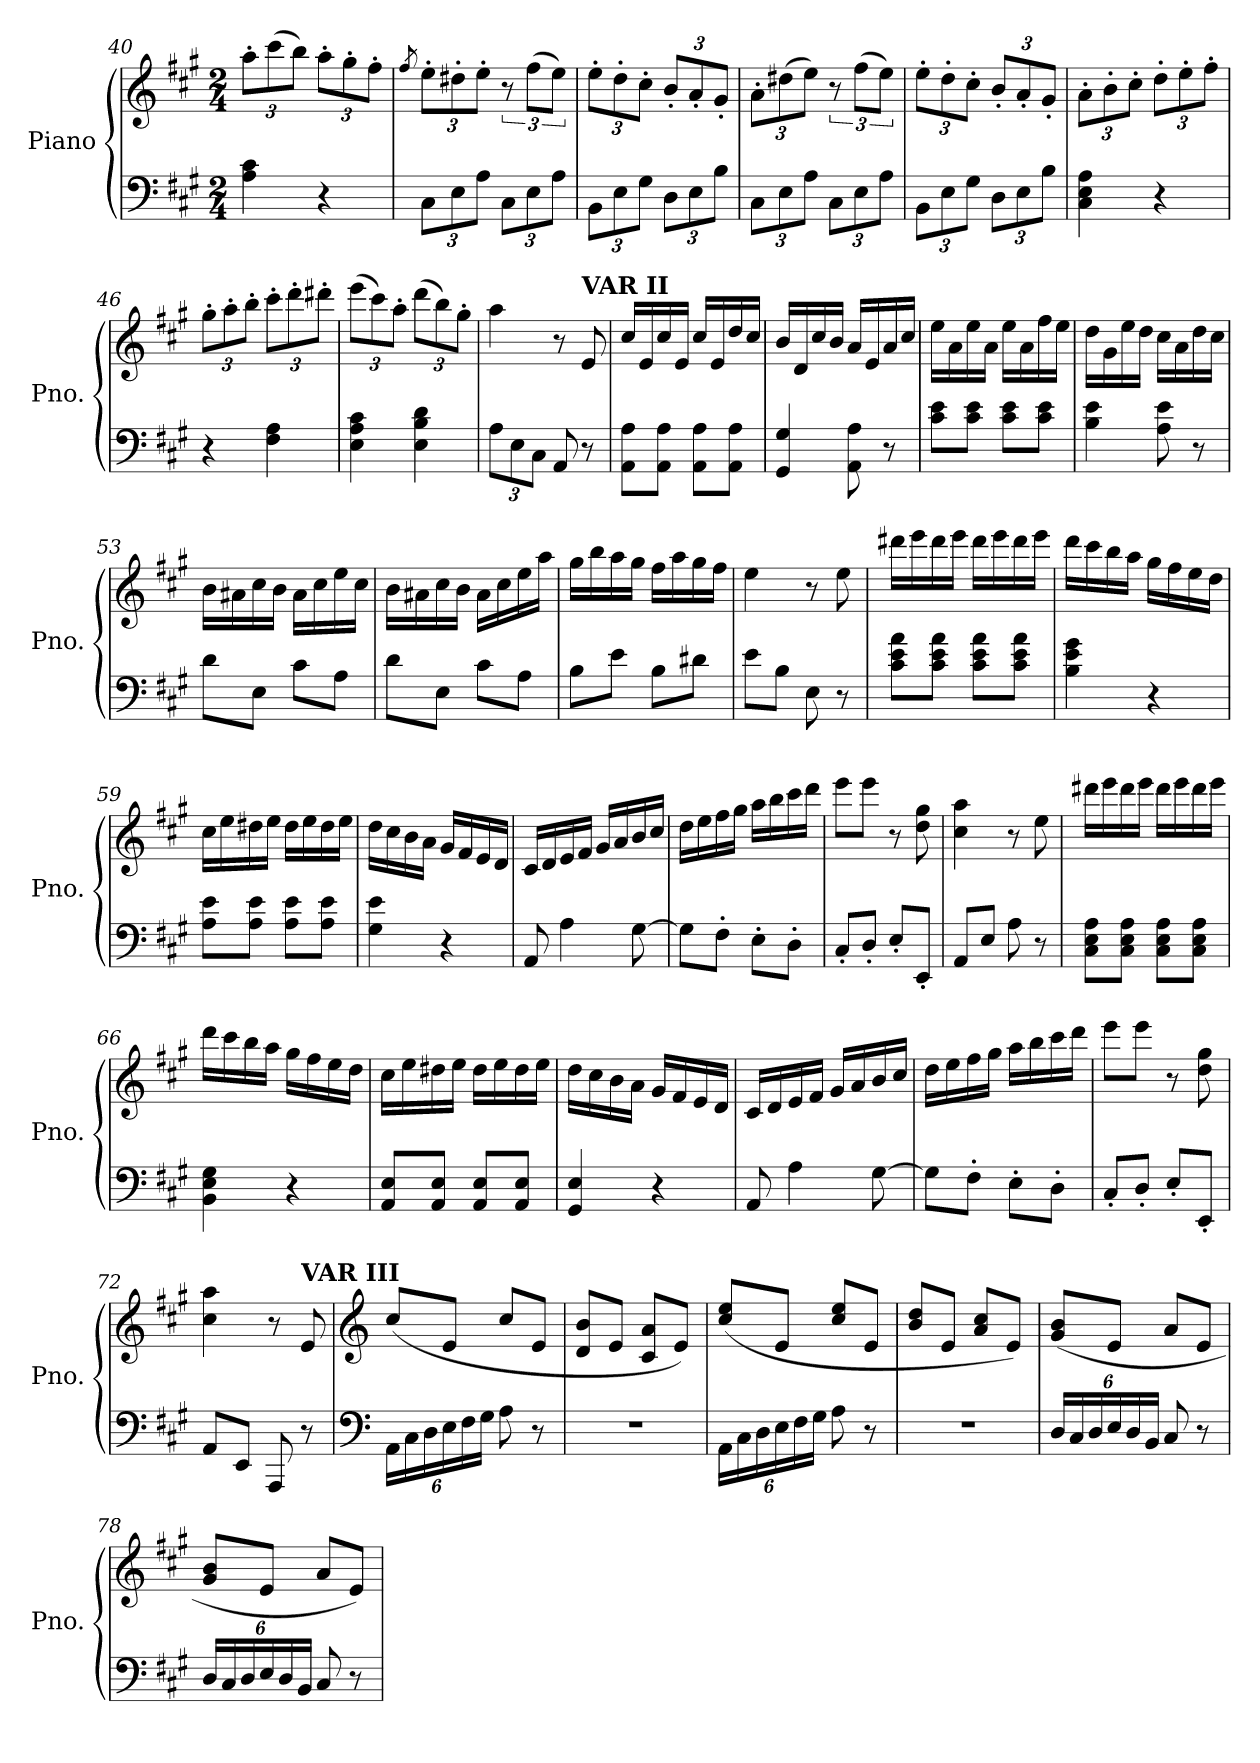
**kern	**kern
*part1	*part1
*staff2	*staff1
*I"Piano	*
*I'Pno.	*
*clefF4	*clefG2
*k[f#c#g#]	*k[f#c#g#]
*A:	*A:
*M2/4	*M2/4
*	*Xbrackettup
=40	=40
4A\ 4c#\	12aa'\L
.	(>12ccc#\
.	12bb\J)
4r	12aa'\L
.	12gg#'\
.	12ff#'\J
=41	=41
.	8qff#/
*Xbrackettup	*
12C#\L	12ee'\L
12E\	12dd#X'\
12A\J	12ee'\J
*	*brackettup
12C#\L	12r
12E\	(>12ff#\L
12A\J	12ee\J)
=42	=42
*	*Xbrackettup
12BB\L	12ee'\L
12E\	12dd'\
12G#\J	12cc#'\J
12D\L	12b'/L
12E\	12a'/
12B\J	12g#'/J
=43	=43
12C#\L	12a'\L
12E\	(>12dd#X\
12A\J	12ee\J)
*	*brackettup
12C#\L	12r
12E\	(>12ff#\L
12A\J	12ee\J)
=44	=44
*	*Xbrackettup
12BB\L	12ee'\L
12E\	12dd'\
12G#\J	12cc#'\J
12D\L	12b'/L
12E\	12a'/
12B\J	12g#'/J
=45	=45
4C#\ 4E\ 4A\	12a'\L
.	12b'\
.	12cc#'\J
4r	12dd'\L
.	12ee'\
.	12ff#'\J
=46	=46
4r	12gg#'\L
.	12aa'\
.	12bb'\J
4F#\ 4A\	12ccc#'\L
.	12ddd'\
.	12ddd#X'\J
=47	=47
4E\ 4A\ 4c#\	(>12eee\L
.	12ccc#\)
.	12aa'\J
4E\ 4B\ 4d\	(>12ddd\L
.	12bb\)
.	12gg#'\J
=48	=48
12A\L	4aa\
12E\	.
12C#\J	.
8AA/	8r
!	!LO:TX:a:B:t=VAR II
8r	8e/
=49	=49
8AA\ 8A\L	16cc#/LL
.	16e/
8AA\ 8A\J	16cc#/
.	16e/JJ
8AA\ 8A\L	16cc#/LL
.	16e/
8AA\ 8A\J	16dd/
.	16cc#/JJ
=50	=50
4GG#/ 4G#/	16b/LL
.	16d/
.	16cc#/
.	16b/JJ
8AA\ 8A\	16a/LL
.	16e/
8r	16a/
.	16cc#/JJ
=51	=51
8c#\ 8e\L	16ee\LL
.	16a\
8c#\ 8e\J	16ee\
.	16a\JJ
8c#\ 8e\L	16ee\LL
.	16a\
8c#\ 8e\J	16ff#\
.	16ee\JJ
=52	=52
4B\ 4e\	16dd\LL
.	16g#\
.	16ee\
.	16dd\JJ
8A\ 8e\	16cc#\LL
.	16a\
8r	16dd\
.	16cc#\JJ
=53	=53
8d\L	16b\LL
.	16a#X\
8E\J	16cc#\
.	16b\JJ
8c#\L	16a#\LL
.	16cc#\
8A\J	16ee\
.	16cc#\JJ
=54	=54
8d\L	16b\LL
.	16a#X\
8E\J	16cc#\
.	16b\JJ
8c#\L	16a#\LL
.	16cc#\
8A\J	16ee\
.	16aa\JJ
=55	=55
8B\L	16gg#\LL
.	16bb\
8e\J	16aa\
.	16gg#\JJ
8B\L	16ff#\LL
.	16aa\
8d#X\J	16gg#\
.	16ff#\JJ
=56	=56
8e\L	4ee\
8B\J	.
8E\	8r
8r	8ee\
=57	=57
8c#\ 8e\ 8a\L	16ddd#X\LL
.	16eee\
8c#\ 8e\ 8a\J	16ddd#\
.	16eee\JJ
8c#\ 8e\ 8a\L	16ddd#\LL
.	16eee\
8c#\ 8e\ 8a\J	16ddd#\
.	16eee\JJ
=58	=58
4B\ 4e\ 4g#\	16ddd\LL
.	16ccc#\
.	16bb\
.	16aa\JJ
4r	16gg#\LL
.	16ff#\
.	16ee\
.	16dd\JJ
=59	=59
8A\ 8e\L	16cc#\LL
.	16ee\
8A\ 8e\J	16dd#X\
.	16ee\JJ
8A\ 8e\L	16dd#\LL
.	16ee\
8A\ 8e\J	16dd#\
.	16ee\JJ
=60	=60
4G#\ 4e\	16dd\LL
.	16cc#\
.	16b\
.	16a\JJ
4r	16g#/LL
.	16f#/
.	16e/
.	16d/JJ
=61	=61
8AA/	16c#/LL
.	16d/
4A\	16e/
.	16f#/JJ
.	16g#/LL
.	16a/
[8G#\	16b/
.	16cc#/JJ
=62	=62
8G#\L]	16dd\LL
.	16ee\
8F#'\J	16ff#\
.	16gg#\JJ
8E'\L	16aa\LL
.	16bb\
8D'\J	16ccc#\
.	16ddd\JJ
=63	=63
8C#'/L	8eee\L
8D'/J	8eee\J
8E'/L	8r
8EE'/J	8dd\ 8gg#\
=64	=64
8AA/L	4cc#\ 4aa\
8E/J	.
8A\	8r
8r	8ee\
=65	=65
8C#\ 8E\ 8A\L	16ddd#X\LL
.	16eee\
8C#\ 8E\ 8A\J	16ddd#\
.	16eee\JJ
8C#\ 8E\ 8A\L	16ddd#\LL
.	16eee\
8C#\ 8E\ 8A\J	16ddd#\
.	16eee\JJ
=66	=66
4BB\ 4E\ 4G#\	16ddd\LL
.	16ccc#\
.	16bb\
.	16aa\JJ
4r	16gg#\LL
.	16ff#\
.	16ee\
.	16dd\JJ
=67	=67
8AA/ 8E/L	16cc#\LL
.	16ee\
8AA/ 8E/J	16dd#X\
.	16ee\JJ
8AA/ 8E/L	16dd#\LL
.	16ee\
8AA/ 8E/J	16dd#\
.	16ee\JJ
=68	=68
4GG#/ 4E/	16dd\LL
.	16cc#\
.	16b\
.	16a\JJ
4r	16g#/LL
.	16f#/
.	16e/
.	16d/JJ
=69	=69
8AA/	16c#/LL
.	16d/
4A\	16e/
.	16f#/JJ
.	16g#/LL
.	16a/
[8G#\	16b/
.	16cc#/JJ
=70	=70
8G#\L]	16dd\LL
.	16ee\
8F#'\J	16ff#\
.	16gg#\JJ
8E'\L	16aa\LL
.	16bb\
8D'\J	16ccc#\
.	16ddd\JJ
=71	=71
8C#'/L	8eee\L
8D'/J	8eee\J
8E'/L	8r
8EE'/J	8dd\ 8gg#\
=72	=72
8AA/L	4cc#\ 4aa\
8EE/J	.
8AAA/	8r
!	!LO:TX:a:B:t=VAR III
8r	8e/
=73	=73
*clefF4	*clefG2
24AA\LL	(>8cc#/L
24C#\	.
24D\	.
24E\	8e/J
24F#\	.
24G#\JJ	.
8A\	8cc#/L
8r	8e/J
=74	=74
2r	8d/ 8b/L
.	8e/J
.	8c#/ 8a/L
.	8e/J)
=75	=75
24AA\LL	(>8cc#/ 8ee/L
24C#\	.
24D\	.
24E\	8e/J
24F#\	.
24G#\JJ	.
8A\	8cc#/ 8ee/L
8r	8e/J
=76	=76
2r	8b/ 8dd/L
.	8e/J
.	8a/ 8cc#/L
.	8e/J)
=77	=77
24D/LL	(>8g#/ 8b/L
24C#/	.
24D/	.
24E/	8e/J
24D/	.
24BB/JJ	.
8C#/	8a/L
8r	8e/J
=78	=78
24D/LL	8g#/ 8b/L
24C#/	.
24D/	.
24E/	8e/J
24D/	.
24BB/JJ	.
8C#/	8a/L
8r	8e/J)
=	=
*-	*-
